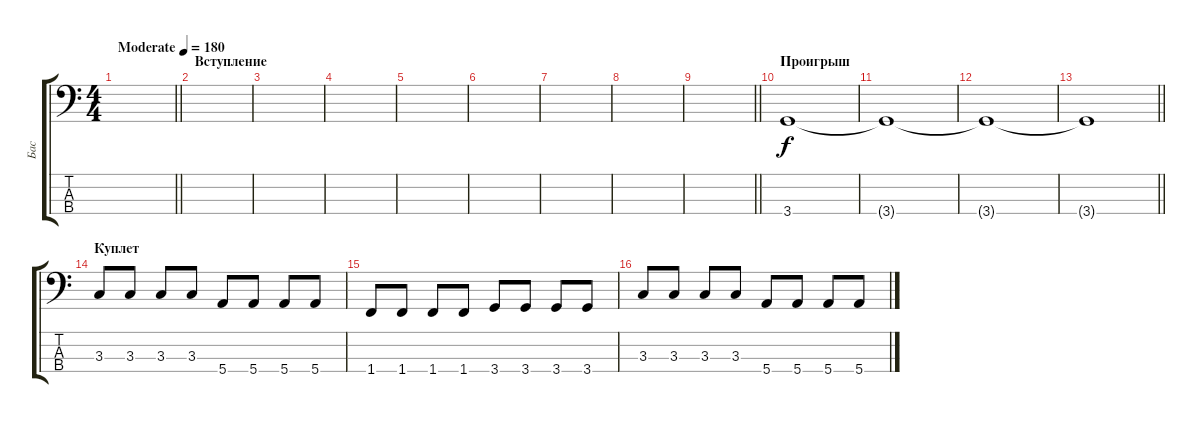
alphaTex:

\track ("Бас" "Бас") {instrument electricbassfinger}
\staff {score tabs}
\tuning (G2 D2 A1 E1) {hide}
\ts (4 4)
\tempo (180 "Moderate")
\clef f4
\barLineRight lightlight
\ks c
|
\section ("" "Вступление")
|
|
|
|
|
|
|
\barLineRight lightlight
|
\section ("" "Проигрыш")
3.4.1 |
3.4{t}.1 |
3.4{t}.1 |
\barLineRight lightlight
3.4{t}.1 |
\section ("" "Куплет")
3.3.8 3.3.8 3.3.8 3.3.8 5.4.8 5.4.8 5.4.8 5.4.8 |
1.4.8 1.4.8 1.4.8 1.4.8 3.4.8 3.4.8 3.4.8 3.4.8 |
3.3.8 3.3.8 3.3.8 3.3.8 5.4.8 5.4.8 5.4.8 5.4.8
